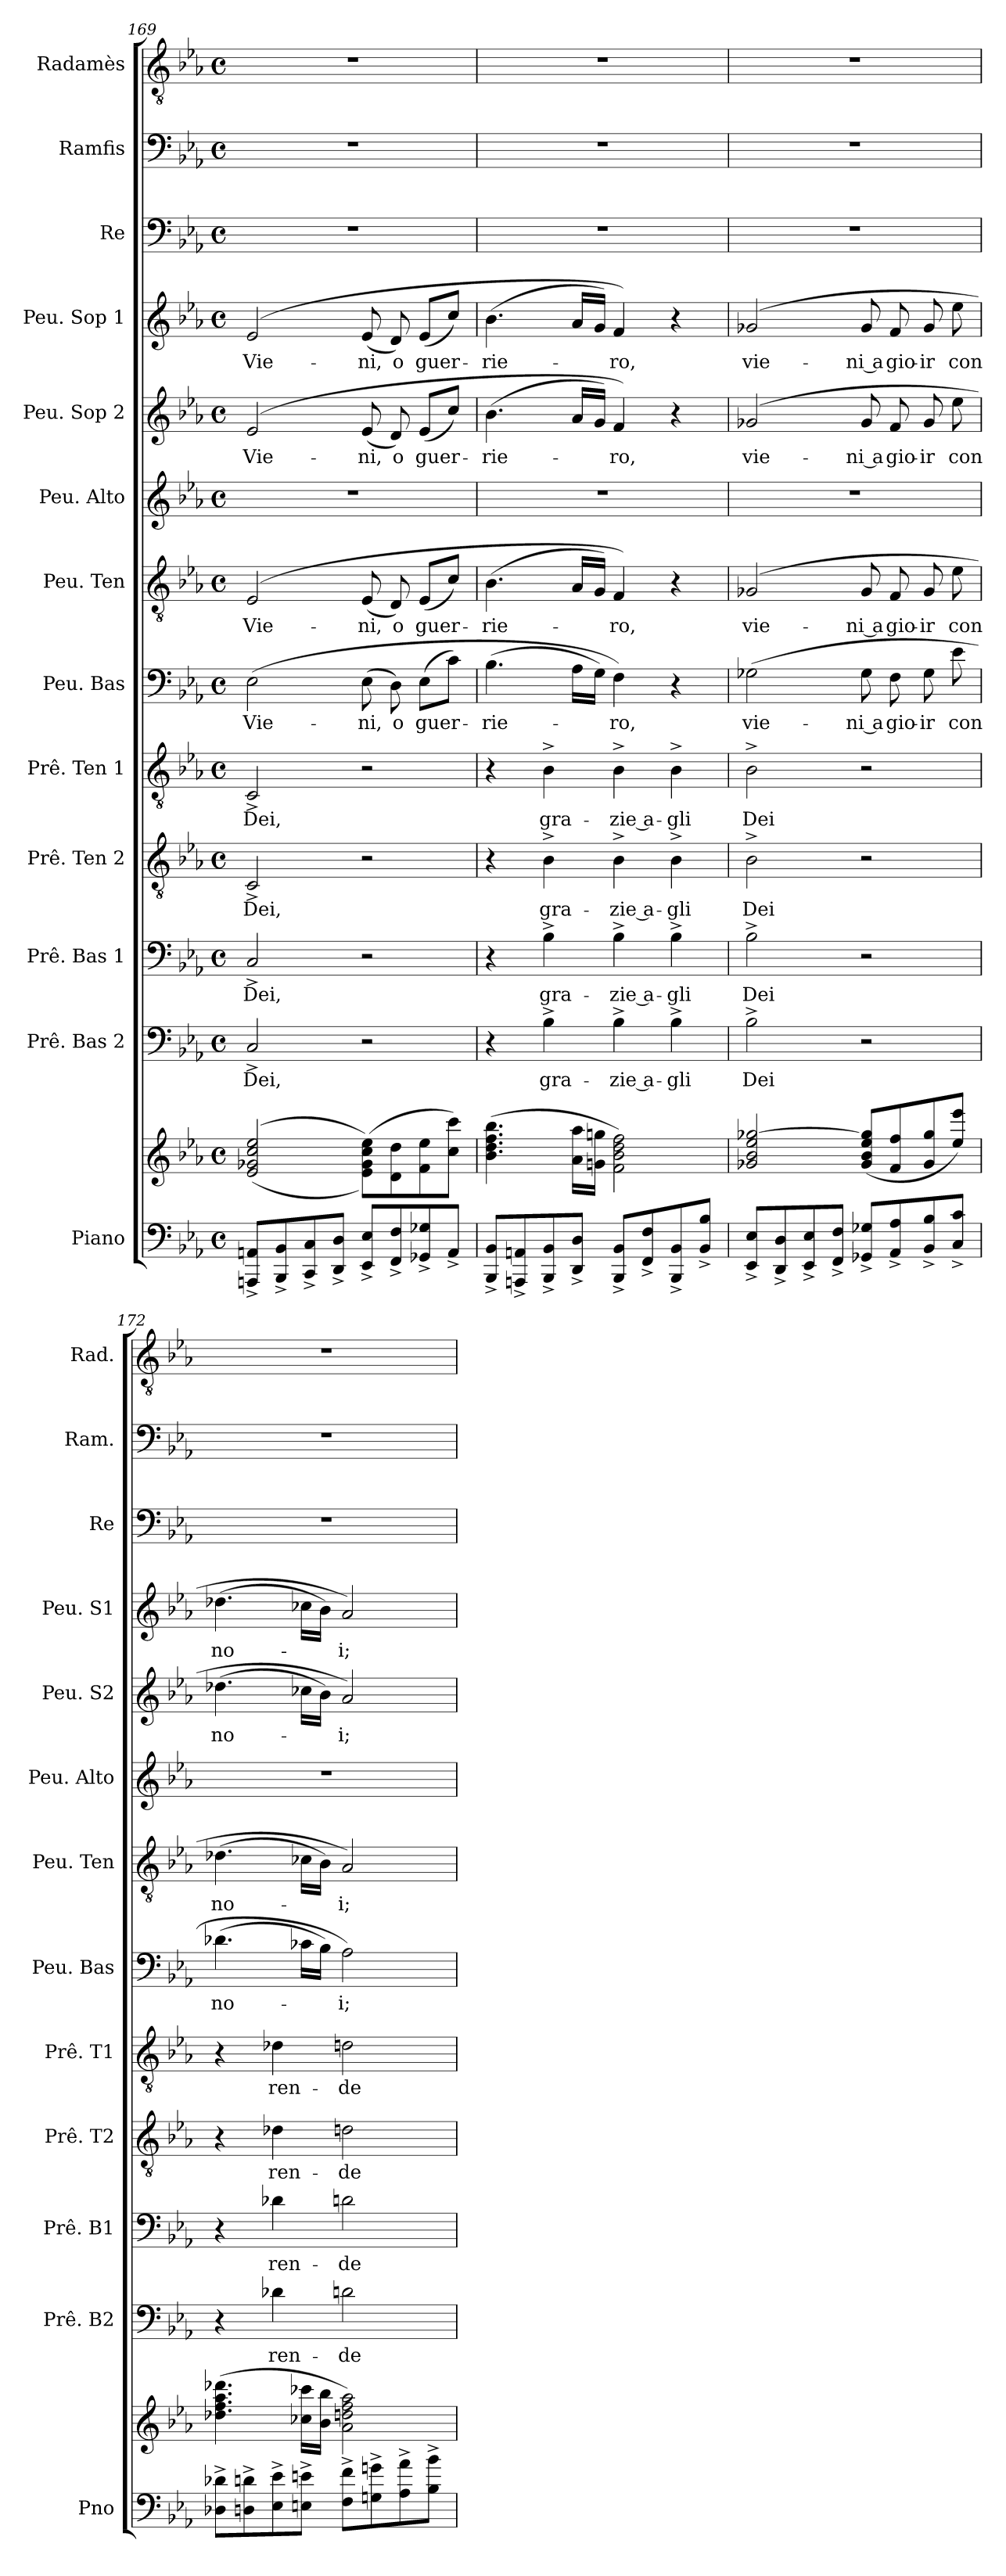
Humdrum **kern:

**kern	**kern	**kern	**text	**kern	**text	**kern	**text	**kern	**text	**kern	**text	**kern	**text	**kern	**kern	**text	**kern	**text	**kern	**kern	**kern
*part13	*part13	*part12	*part12	*part11	*part11	*part10	*part10	*part9	*part9	*part8	*part8	*part7	*part7	*part6	*part5	*part5	*part4	*part4	*part3	*part2	*part1
*staff14	*staff13	*staff12	*staff12	*staff11	*staff11	*staff10	*staff10	*staff9	*staff9	*staff8	*staff8	*staff7	*staff7	*staff6	*staff5	*staff5	*staff4	*staff4	*staff3	*staff2	*staff1
*I"Piano	*	*I"Prê. Bas 2	*	*I"Prê. Bas 1	*	*I"Prê. Ten 2	*	*I"Prê. Ten 1	*	*I"Peu. Bas	*	*I"Peu. Ten	*	*I"Peu. Alto	*I"Peu. Sop 2	*	*I"Peu. Sop 1	*	*I"Re	*I"Ramfis	*I"Radamès
*I'Pno	*	*I'Prê. B2	*	*I'Prê. B1	*	*I'Prê. T2	*	*I'Prê. T1	*	*I'Peu. Bas	*	*I'Peu. Ten	*	*I'Peu. Alto	*I'Peu. S2	*	*I'Peu. S1	*	*I'Re	*I'Ram.	*I'Rad.
!!LO:PB:g=z
*clefF4	*clefG2	*clefF4	*	*clefF4	*	*clefGv2	*	*clefGv2	*	*clefF4	*	*clefGv2	*	*clefG2	*clefG2	*	*clefG2	*	*clefF4	*clefF4	*clefGv2
*k[b-e-a-]	*k[b-e-a-]	*k[b-e-a-]	*	*k[b-e-a-]	*	*k[b-e-a-]	*	*k[b-e-a-]	*	*k[b-e-a-]	*	*k[b-e-a-]	*	*k[b-e-a-]	*k[b-e-a-]	*	*k[b-e-a-]	*	*k[b-e-a-]	*k[b-e-a-]	*k[b-e-a-]
*M4/4	*M4/4	*M4/4	*	*M4/4	*	*M4/4	*	*M4/4	*	*M4/4	*	*M4/4	*	*M4/4	*M4/4	*	*M4/4	*	*M4/4	*M4/4	*M4/4
*met(c)	*met(c)	*met(c)	*	*met(c)	*	*met(c)	*	*met(c)	*	*met(c)	*	*met(c)	*	*met(c)	*met(c)	*	*met(c)	*	*met(c)	*met(c)	*met(c)
=169	=169	=169	=169	=169	=169	=169	=169	=169	=169	=169	=169	=169	=169	=169	=169	=169	=169	=169	=169	=169	=169
!	!	!	!LO:LY:b:color=#0055FF	!	!LO:LY:b:color=#0055FF	!	!LO:LY:b:color=#0055FF	!	!LO:LY:b:color=#0055FF	!	!LO:LY:b:color=#AA0000	!	!LO:LY:b:color=#0055FF	!	!	!LO:LY:b:color=#0055FF	!	!LO:LY:b:color=#0055FF	!	!	!
8AAAn/^ 8AAn/^L	(>(>2e-/ 2g-X/ 2cc/ 2ee-/	2C^/	Dei,	2C^/	Dei,	2C^/	Dei,	2C^/	Dei,	(>2E-\	Vie-	(>2E-/	Vie-	1r	(>2e-/	Vie-	(>2e-/	Vie-	1r	1r	1r
8BBB-/^ 8BB-/^	.	.	.	.	.	.	.	.	.	.	.	.	.	.	.	.	.	.	.	.	.
8CC/^ 8C/^	.	.	.	.	.	.	.	.	.	.	.	.	.	.	.	.	.	.	.	.	.
8DD/^ 8D/^J	.	.	.	.	.	.	.	.	.	.	.	.	.	.	.	.	.	.	.	.	.
!	!	!	!	!	!	!	!	!	!	!	!LO:LY:b:color=#AA0000	!	!LO:LY:b:color=#0055FF	!	!	!LO:LY:b:color=#0055FF	!	!LO:LY:b:color=#0055FF	!	!	!
8EE-/^ 8E-/^L	(>8e-\ 8g-\ 8cc\ 8ee-\L))	2r	.	2r	.	2r	.	2r	.	(>8E-\	-ni,	(<8E-/	-ni,	.	(<8e-/	-ni,	(<8e-/	-ni,	.	.	.
!	!	!	!	!	!	!	!	!	!	!	!LO:LY:b:color=#AA0000	!	!LO:LY:b:color=#0055FF	!	!	!LO:LY:b:color=#0055FF	!	!LO:LY:b:color=#0055FF	!	!	!
8FF/^ 8F/^	8d\ 8dd\	.	.	.	.	.	.	.	.	8D\)	o	8D/)	o	.	8d/)	o	8d/)	o	.	.	.
!	!	!	!	!	!	!	!	!	!	!	!LO:LY:b:color=#AA0000	!	!LO:LY:b:color=#0055FF	!	!	!LO:LY:b:color=#0055FF	!	!LO:LY:b:color=#0055FF	!	!	!
8GG-X/^ 8G-X/^	8f\ 8ee-\	.	.	.	.	.	.	.	.	(>8E-\L	guer-	(<8E-/L	guer-	.	(<8e-/L	guer-	(<8e-/L	guer-	.	.	.
8AA^/J	8cc\ 8ccc\J)	.	.	.	.	.	.	.	.	8c\J)	.	8c/J)	.	.	8cc/J)	.	8cc/J)	.	.	.	.
=170	=170	=170	=170	=170	=170	=170	=170	=170	=170	=170	=170	=170	=170	=170	=170	=170	=170	=170	=170	=170	=170
!	!	!	!	!	!	!	!	!	!	!	!LO:LY:b:color=#AA0000	!	!LO:LY:b:color=#0055FF	!	!	!LO:LY:b:color=#0055FF	!	!LO:LY:b:color=#0055FF	!	!	!
8BBB-/^ 8BB-/^L	(>4.b-\ 4.dd\ 4.ff\ 4.bb-\	4r	.	4r	.	4r	.	4r	.	(>4.B-\	-rie-	(>4.B-\	-rie-	1r	(>4.b-\	-rie-	(>4.b-\	-rie-	1r	1r	1r
8AAAn/^ 8AAn/^	.	.	.	.	.	.	.	.	.	.	.	.	.	.	.	.	.	.	.	.	.
!	!	!	!LO:LY:b:color=#0055FF	!	!LO:LY:b:color=#0055FF	!	!LO:LY:b:color=#0055FF	!	!LO:LY:b:color=#0055FF	!	!	!	!	!	!	!	!	!	!	!	!
8BBB-/^ 8BB-/^	.	4B-^\	gra-	4B-^\	gra-	4B-^\	gra-	4B-^\	gra-	.	.	.	.	.	.	.	.	.	.	.	.
8DD/^ 8D/^J	16a-\ 16aa-\LL	.	.	.	.	.	.	.	.	16A-\LL	.	16A-/LL	.	.	16a-/LL	.	16a-/LL	.	.	.	.
.	16gn\ 16ggn\JJ	.	.	.	.	.	.	.	.	16G\JJ)	.	16G/JJ)	.	.	16g/JJ)	.	16g/JJ)	.	.	.	.
!	!	!	!LO:LY:b:color=#0055FF	!	!LO:LY:b:color=#0055FF	!	!LO:LY:b:color=#0055FF	!	!LO:LY:b:color=#0055FF	!	!LO:LY:b:color=#AA0000	!	!LO:LY:b:color=#0055FF	!	!	!LO:LY:b:color=#0055FF	!	!LO:LY:b:color=#0055FF	!	!	!
8BBB-/^ 8BB-/^L	2f\ 2b-\ 2dd\ 2ff\)	4B-^\	zie a-	4B-^\	zie a-	4B-^\	zie a-	4B-^\	zie a-	4F\)	-ro,	4F/)	-ro,	.	4f/)	-ro,	4f/)	-ro,	.	.	.
8FF/^ 8F/^	.	.	.	.	.	.	.	.	.	.	.	.	.	.	.	.	.	.	.	.	.
!	!	!	!LO:LY:b:color=#0055FF	!	!LO:LY:b:color=#0055FF	!	!LO:LY:b:color=#0055FF	!	!LO:LY:b:color=#0055FF	!	!	!	!	!	!	!	!	!	!	!	!
8BBB-/^ 8BB-/^	.	4B-^\	-gli	4B-^\	-gli	4B-^\	-gli	4B-^\	-gli	4r	.	4r	.	.	4r	.	4r	.	.	.	.
8BB-/^ 8B-/^J	.	.	.	.	.	.	.	.	.	.	.	.	.	.	.	.	.	.	.	.	.
=171	=171	=171	=171	=171	=171	=171	=171	=171	=171	=171	=171	=171	=171	=171	=171	=171	=171	=171	=171	=171	=171
!	!	!	!LO:LY:b:color=#0055FF	!	!LO:LY:b:color=#0055FF	!	!LO:LY:b:color=#0055FF	!	!LO:LY:b:color=#0055FF	!	!LO:LY:b:color=#AA0000	!	!LO:LY:b:color=#0055FF	!	!	!LO:LY:b:color=#0055FF	!	!LO:LY:b:color=#0055FF	!	!	!
8EE-/^ 8E-/^L	2g-X/ 2b-/ 2ee-/ [2gg-X/	2B-^\	Dei	2B-^\	Dei	2B-^\	Dei	2B-^\	Dei	(>2G-X\	vie-	(>2G-X/	vie-	1r	(>2g-X/	vie-	(>2g-X/	vie-	1r	1r	1r
8DD/^ 8D/^	.	.	.	.	.	.	.	.	.	.	.	.	.	.	.	.	.	.	.	.	.
8EE-/^ 8E-/^	.	.	.	.	.	.	.	.	.	.	.	.	.	.	.	.	.	.	.	.	.
8FF/^ 8F/^J	.	.	.	.	.	.	.	.	.	.	.	.	.	.	.	.	.	.	.	.	.
!	!	!	!	!	!	!	!	!	!	!	!LO:LY:b:color=#AA0000	!	!LO:LY:b:color=#0055FF	!	!	!LO:LY:b:color=#0055FF	!	!LO:LY:b:color=#0055FF	!	!	!
8GG-X/^ 8G-X/^L	(<8g-/ 8b-/ 8ee-/ 8gg-/]L	2r	.	2r	.	2r	.	2r	.	8G-\	-ni a	8G-/	-ni a	.	8g-/	-ni a	8g-/	-ni a	.	.	.
!	!	!	!	!	!	!	!	!	!	!	!LO:LY:b:color=#AA0000	!	!LO:LY:b:color=#0055FF	!	!	!LO:LY:b:color=#0055FF	!	!LO:LY:b:color=#0055FF	!	!	!
8AA-/^ 8A-/^	8f/ 8ff/	.	.	.	.	.	.	.	.	8F\	gio-	8F/	gio-	.	8f/	gio-	8f/	gio-	.	.	.
!	!	!	!	!	!	!	!	!	!	!	!LO:LY:b:color=#AA0000	!	!LO:LY:b:color=#0055FF	!	!	!LO:LY:b:color=#0055FF	!	!LO:LY:b:color=#0055FF	!	!	!
8BB-/^ 8B-/^	8g-/ 8gg-/	.	.	.	.	.	.	.	.	8G-\	-ir	8G-/	-ir	.	8g-/	-ir	8g-/	-ir	.	.	.
!	!	!	!	!	!	!	!	!	!	!	!LO:LY:b:color=#AA0000	!	!LO:LY:b:color=#0055FF	!	!	!LO:LY:b:color=#0055FF	!	!LO:LY:b:color=#0055FF	!	!	!
8C/^ 8c/^J	8ee-/ 8eee-/J)	.	.	.	.	.	.	.	.	8e-\	con	8e-\	con	.	8ee-\	con	8ee-\	con	.	.	.
=172	=172	=172	=172	=172	=172	=172	=172	=172	=172	=172	=172	=172	=172	=172	=172	=172	=172	=172	=172	=172	=172
!	!	!	!	!	!	!	!	!	!	!	!LO:LY:b:color=#AA0000	!	!LO:LY:b:color=#0055FF	!	!	!LO:LY:b:color=#0055FF	!	!LO:LY:b:color=#0055FF	!	!	!
8D-X\^ 8d-X\^L	(>4.dd-X\ 4.ff\ 4.aa-\ 4.ddd-X\	4r	.	4r	.	4r	.	4r	.	(>4.d-X\	no-	(>4.d-X\	no-	1r	(>4.dd-X\	no-	(>4.dd-X\	no-	1r	1r	1r
8Dn\^ 8dn\^	.	.	.	.	.	.	.	.	.	.	.	.	.	.	.	.	.	.	.	.	.
!	!	!	!LO:LY:b:color=#0055FF	!	!LO:LY:b:color=#0055FF	!	!LO:LY:b:color=#0055FF	!	!LO:LY:b:color=#0055FF	!	!	!	!	!	!	!	!	!	!	!	!
8E-\^ 8e-\^	.	4d-X\	ren-	4d-X\	ren-	4d-X\	ren-	4d-X\	ren-	.	.	.	.	.	.	.	.	.	.	.	.
8En\^ 8en\^J	16cc-X\ 16ccc-X\LL	.	.	.	.	.	.	.	.	16c-X\LL	.	16c-X\LL	.	.	16cc-X\LL	.	16cc-X\LL	.	.	.	.
.	16b-\ 16bb-\JJ	.	.	.	.	.	.	.	.	16B-\JJ)	.	16B-\JJ)	.	.	16b-\JJ)	.	16b-\JJ)	.	.	.	.
!	!	!	!LO:LY:b:color=#0055FF	!	!LO:LY:b:color=#0055FF	!	!LO:LY:b:color=#0055FF	!	!LO:LY:b:color=#0055FF	!	!LO:LY:b:color=#AA0000	!	!LO:LY:b:color=#0055FF	!	!	!LO:LY:b:color=#0055FF	!	!LO:LY:b:color=#0055FF	!	!	!
8F\^ 8f\^L	2a-\ 2ddn\ 2ff\ 2aa-\)	2dn\	-de-	2dn\	-de-	2dn\	-de-	2dn\	-de-	2A-\)	-i;	2A-/)	-i;	.	2a-/)	-i;	2a-/)	-i;	.	.	.
8Gn\^ 8gn\^	.	.	.	.	.	.	.	.	.	.	.	.	.	.	.	.	.	.	.	.	.
8A-\^ 8a-\^	.	.	.	.	.	.	.	.	.	.	.	.	.	.	.	.	.	.	.	.	.
8B-\^ 8b-\^J	.	.	.	.	.	.	.	.	.	.	.	.	.	.	.	.	.	.	.	.	.
=	=	=	=	=	=	=	=	=	=	=	=	=	=	=	=	=	=	=	=	=	=
*-	*-	*-	*-	*-	*-	*-	*-	*-	*-	*-	*-	*-	*-	*-	*-	*-	*-	*-	*-	*-	*-
